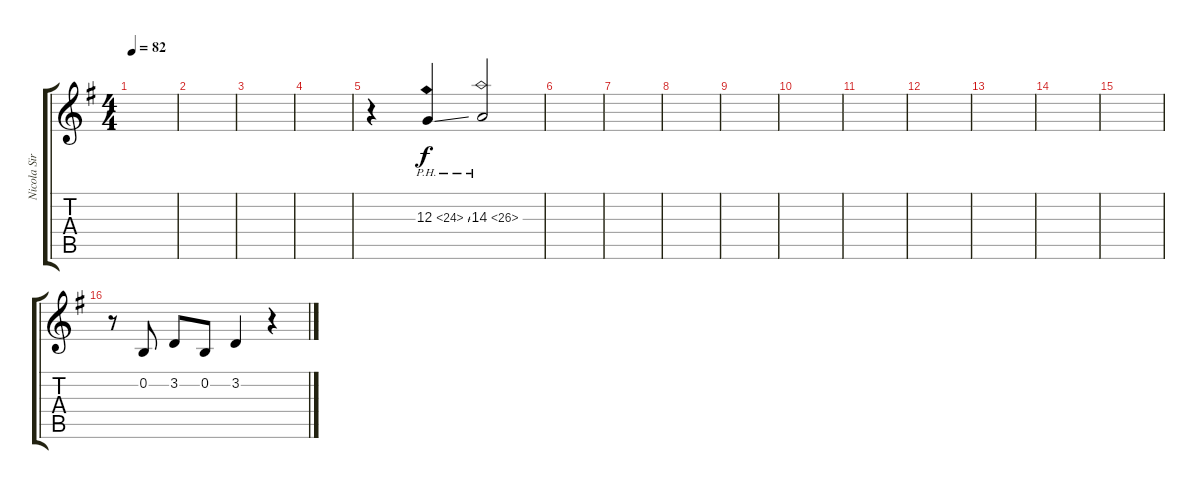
\track ("Nicola Sirkis (voix sup)" "Nicola Sir") {instrument synthvoice}
\staff {score tabs}
\tuning (E4 B3 G3 D3 A2 E2) {hide}
\ts (4 4)
\tempo 82
\clef g2
\ks g
|
|
|
|
r.4 12.3{ph 12 ss}.4{volume 16} 14.3{ph 12}.2 |
|
|
|
|
|
|
|
|
|
|
r.8 0.2.8{volume 16} 3.2.8 0.2.8 3.2.4 r.4
